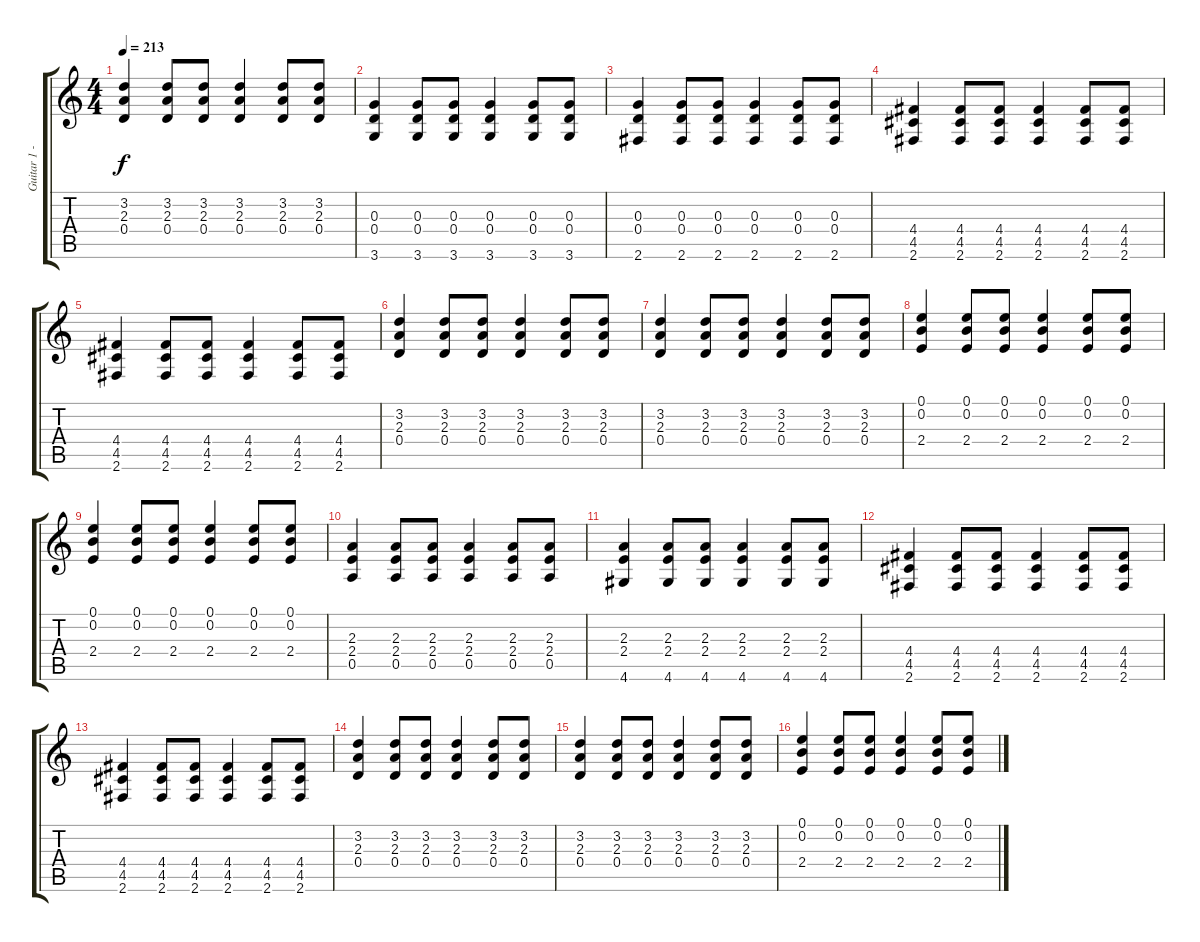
\track ("Guitar 1 - El Hefe" "Guitar 1 -") {instrument overdrivenguitar}
\staff {score tabs}
\tuning (E4 B3 G3 D3 A2 E2) {hide}
\ts (4 4)
\tempo 213
\clef g2
\ks c
(3.2 2.3 0.4).4{dy f} (3.2 2.3 0.4).8 (3.2 2.3 0.4).8 (3.2 2.3 0.4).4 (3.2 2.3 0.4).8 (3.2 2.3 0.4).8 |
(0.3 0.4 3.6).4 (0.3 0.4 3.6).8 (0.3 0.4 3.6).8 (0.3 0.4 3.6).4 (0.3 0.4 3.6).8 (0.3 0.4 3.6).8 |
(0.3 0.4 2.6).4 (0.3 0.4 2.6).8 (0.3 0.4 2.6).8 (0.3 0.4 2.6).4 (0.3 0.4 2.6).8 (0.3 0.4 2.6).8 |
(4.4 4.5 2.6).4 (4.4 4.5 2.6).8 (4.4 4.5 2.6).8 (4.4 4.5 2.6).4 (4.4 4.5 2.6).8 (4.4 4.5 2.6).8 |
(4.4 4.5 2.6).4 (4.4 4.5 2.6).8 (4.4 4.5 2.6).8 (4.4 4.5 2.6).4 (4.4 4.5 2.6).8 (4.4 4.5 2.6).8 |
(3.2 2.3 0.4).4 (3.2 2.3 0.4).8 (3.2 2.3 0.4).8 (3.2 2.3 0.4).4 (3.2 2.3 0.4).8 (3.2 2.3 0.4).8 |
(3.2 2.3 0.4).4 (3.2 2.3 0.4).8 (3.2 2.3 0.4).8 (3.2 2.3 0.4).4 (3.2 2.3 0.4).8 (3.2 2.3 0.4).8 |
(0.1 0.2 2.4).4 (0.1 0.2 2.4).8 (0.1 0.2 2.4).8 (0.1 0.2 2.4).4 (0.1 0.2 2.4).8 (0.1 0.2 2.4).8 |
(0.1 0.2 2.4).4 (0.1 0.2 2.4).8 (0.1 0.2 2.4).8 (0.1 0.2 2.4).4 (0.1 0.2 2.4).8 (0.1 0.2 2.4).8 |
(2.3 2.4 0.5).4 (2.3 2.4 0.5).8 (2.3 2.4 0.5).8 (2.3 2.4 0.5).4 (2.3 2.4 0.5).8 (2.3 2.4 0.5).8 |
(2.3 2.4 4.6).4 (2.3 2.4 4.6).8 (2.3 2.4 4.6).8 (2.3 2.4 4.6).4 (2.3 2.4 4.6).8 (2.3 2.4 4.6).8 |
(4.4 4.5 2.6).4 (4.4 4.5 2.6).8 (4.4 4.5 2.6).8 (4.4 4.5 2.6).4 (4.4 4.5 2.6).8 (4.4 4.5 2.6).8 |
(4.4 4.5 2.6).4 (4.4 4.5 2.6).8 (4.4 4.5 2.6).8 (4.4 4.5 2.6).4 (4.4 4.5 2.6).8 (4.4 4.5 2.6).8 |
(3.2 2.3 0.4).4 (3.2 2.3 0.4).8 (3.2 2.3 0.4).8 (3.2 2.3 0.4).4 (3.2 2.3 0.4).8 (3.2 2.3 0.4).8 |
(3.2 2.3 0.4).4 (3.2 2.3 0.4).8 (3.2 2.3 0.4).8 (3.2 2.3 0.4).4 (3.2 2.3 0.4).8 (3.2 2.3 0.4).8 |
(0.1 0.2 2.4).4 (0.1 0.2 2.4).8 (0.1 0.2 2.4).8 (0.1 0.2 2.4).4 (0.1 0.2 2.4).8 (0.1 0.2 2.4).8
